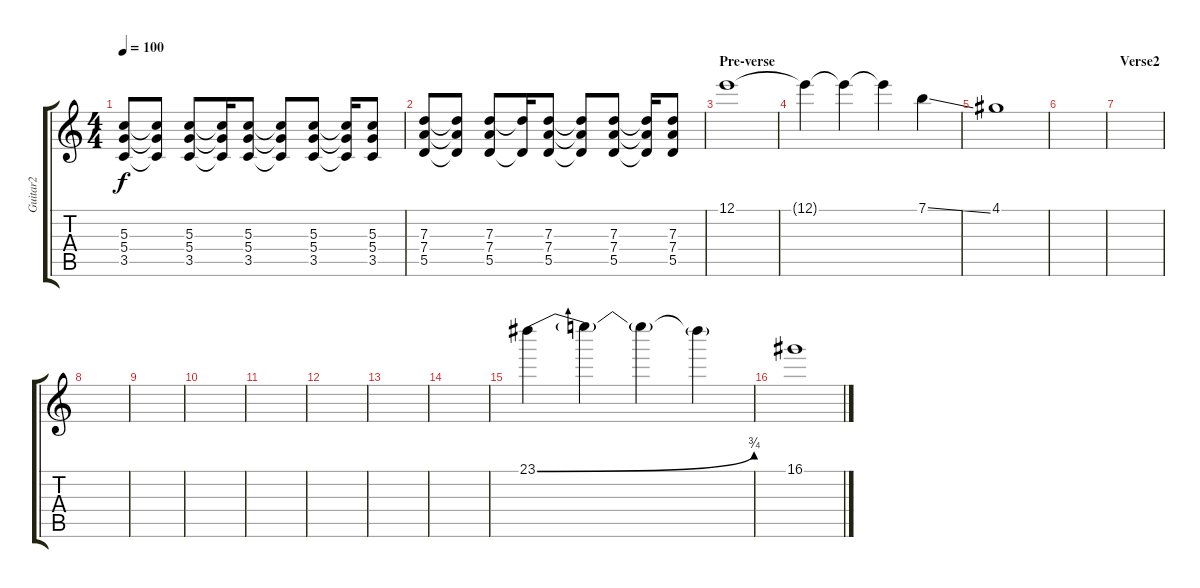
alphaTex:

\track ("Guitar2" "Guitar2") {instrument overdrivenguitar}
\staff {score tabs}
\tuning (E4 B3 G3 D3 A2 E2) {hide}
\ts (4 4)
\tempo 100
\clef g2
\ks c
(5.3 5.4 3.5).8{dy f} (5.3{t} 5.4{t} 3.5{t}).8 (5.3 5.4 3.5).8 (5.3{t} 5.4{t} 3.5{t}).16 (5.3 5.4 3.5).8 (5.3{t} 5.4{t} 3.5{t}).8 (5.3 5.4 3.5).8 (5.3{t} 5.4{t} 3.5{t}).16 (5.3 5.4 3.5).8 |
(7.3 7.4 5.5).8 (7.3{t} 7.4{t} 5.5{t}).8 (7.3 7.4 5.5).8 (7.3{t} 5.5{t}).16 (7.3 7.4 5.5).8 (7.3{t} 7.4{t} 5.5{t}).8 (7.3 7.4 5.5).8 (7.3{t} 7.4{t} 5.5{t}).16 (7.3 7.4 5.5).8 |
\section ("" "Pre-verse")
12.1.1 |
12.1{t}.4 12.1{t}.4 12.1{t}.4 7.1{ss}.4 |
4.1.1 |
|
\section ("" "Verse2")
|
|
|
|
|
|
|
|
23.1{be (bend 0 0 60 3)}.4{volume 6} 23.1{t}.4 23.1{t}.4 23.1{t}.4 |
16.1.1
